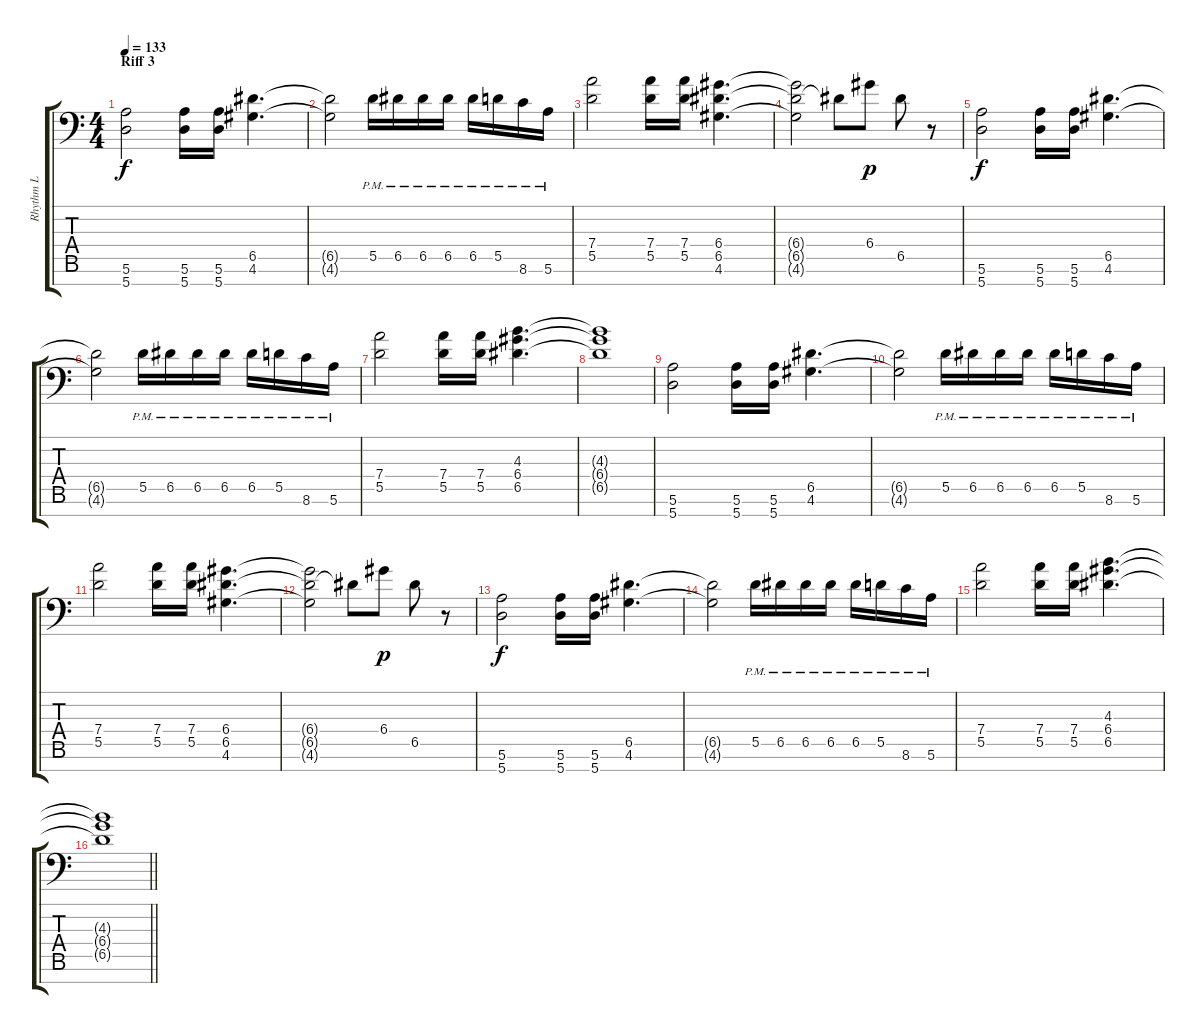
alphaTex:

\track ("Rhythm L" "Rhythm L") {instrument distortionguitar}
\staff {score tabs}
\tuning (E4 B3 G3 D3 A2 E2 A1) {hide}
\ts (4 4)
\section ("" "Riff 3")
\tempo 133
\clef f4
\ks c
(5.6 5.7).2{dy f} (5.6 5.7).16 (5.6 5.7).16 (6.5 4.6).4{d} |
(6.5{t} 4.6{t}).2 5.5{pm}.16 6.5{pm}.16 6.5{pm}.16 6.5{pm}.16 6.5{pm}.16 5.5{pm}.16 8.6{pm}.16 5.6{pm}.16 |
(7.4 5.5).2 (7.4 5.5).16 (7.4 5.5).16 (6.4 6.5 4.6).4{d} |
(6.4{t} 6.5{t} 4.6{t}).2 6.5{t}.8 6.4.8{dy p} 6.5.8 r.8 |
(5.6 5.7).2{dy f} (5.6 5.7).16 (5.6 5.7).16 (6.5 4.6).4{d} |
(6.5{t} 4.6{t}).2 5.5{pm}.16 6.5{pm}.16 6.5{pm}.16 6.5{pm}.16 6.5{pm}.16 5.5{pm}.16 8.6{pm}.16 5.6{pm}.16 |
(7.4 5.5).2 (7.4 5.5).16 (7.4 5.5).16 (4.3 6.4 6.5).4{d} |
(4.3{t} 6.4{t} 6.5{t}).1 |
(5.6 5.7).2 (5.6 5.7).16 (5.6 5.7).16 (6.5 4.6).4{d} |
(6.5{t} 4.6{t}).2 5.5{pm}.16 6.5{pm}.16 6.5{pm}.16 6.5{pm}.16 6.5{pm}.16 5.5{pm}.16 8.6{pm}.16 5.6{pm}.16 |
(7.4 5.5).2 (7.4 5.5).16 (7.4 5.5).16 (6.4 6.5 4.6).4{d} |
(6.4{t} 6.5{t} 4.6{t}).2 6.5{t}.8 6.4.8{dy p} 6.5.8 r.8 |
(5.6 5.7).2{dy f} (5.6 5.7).16 (5.6 5.7).16 (6.5 4.6).4{d} |
(6.5{t} 4.6{t}).2 5.5{pm}.16 6.5{pm}.16 6.5{pm}.16 6.5{pm}.16 6.5{pm}.16 5.5{pm}.16 8.6{pm}.16 5.6{pm}.16 |
(7.4 5.5).2 (7.4 5.5).16 (7.4 5.5).16 (4.3 6.4 6.5).4{d} |
\barLineRight lightlight
(4.3{t} 6.4{t} 6.5{t}).1
